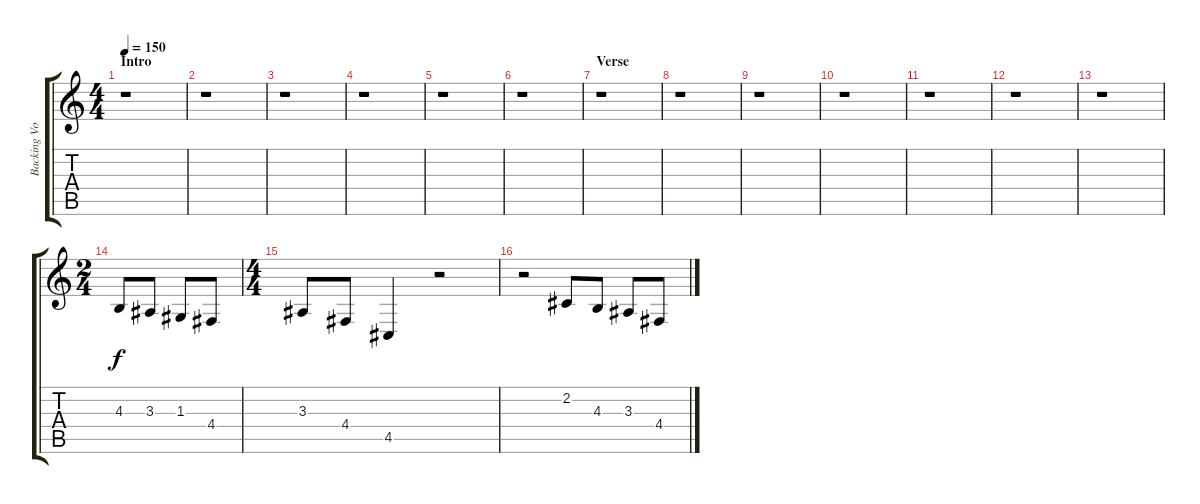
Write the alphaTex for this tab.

\track ("Backing Vox" "Backing Vo") {instrument tenorsax}
\staff {score tabs}
\tuning (E4 B3 G3 D3 A2 E2) {hide}
\ts (4 4)
\section ("" "Intro")
\tempo 150
\clef g2
\ks c
r.1{dy f instrument tenorsax} |
r.1 |
r.1 |
r.1 |
r.1 |
r.1 |
\section ("" "Verse")
r.1 |
r.1 |
r.1 |
r.1 |
r.1 |
r.1 |
r.1 |
\ts (2 4)
4.3.8 3.3.8 1.3.8 4.4.8 |
\ts (4 4)
3.3.8 4.4.8 4.5.4 r.2 |
r.2 2.2.8 4.3.8 3.3.8 4.4.8
